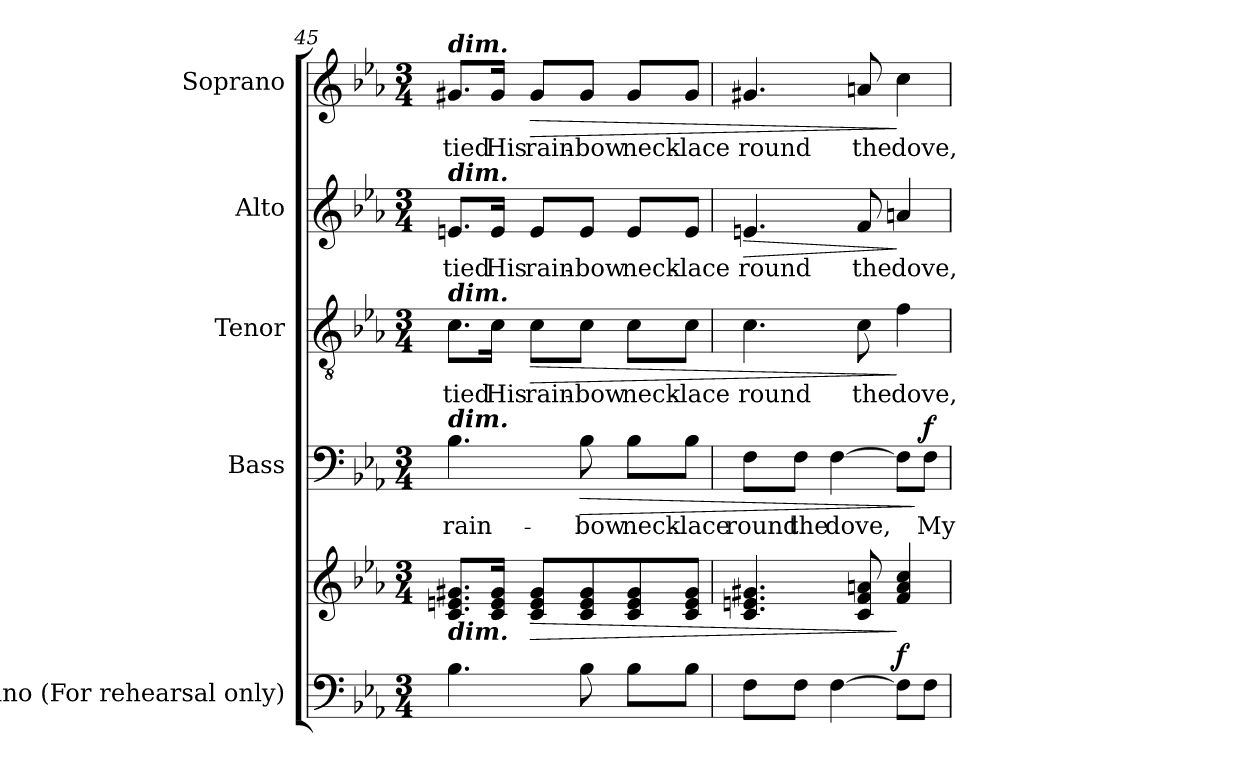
**kern	**kern	**dynam	**kern	**text	**dynam	**kern	**text	**dynam	**kern	**text	**dynam	**kern	**text	**dynam
*part5	*part5	*part5	*part4	*part4	*part4	*part3	*part3	*part3	*part2	*part2	*part2	*part1	*part1	*part1
*staff6	*staff5	*staff5/6	*staff4	*staff4	*staff4	*staff3	*staff3	*staff3	*staff2	*staff2	*staff2	*staff1	*staff1	*staff1
*I"Piano (For rehearsal only)	*	*	*I"Bass	*	*	*I"Tenor	*	*	*I"Alto	*	*	*I"Soprano	*	*
*I'Pno.	*	*	*I'B.	*	*	*I'T.	*	*	*I'A.	*	*	*I'S.	*	*
!!LO:LB:g=z
*clefF4	*clefG2	*	*clefF4	*	*	*clefGv2	*	*	*clefG2	*	*	*clefG2	*	*
*	*	*	*	*	*	*ITrd7c12	*	*	*	*	*	*	*	*
*k[b-e-a-]	*k[b-e-a-]	*	*k[b-e-a-]	*	*	*k[b-e-a-]	*	*	*k[b-e-a-]	*	*	*k[b-e-a-]	*	*
*E-:	*E-:	*	*E-:	*	*	*E-:	*	*	*E-:	*	*	*E-:	*	*
*M3/4	*M3/4	*	*M3/4	*	*	*M3/4	*	*	*M3/4	*	*	*M3/4	*	*
=45	=45	=45	=45	=45	=45	=45	=45	=45	=45	=45	=45	=45	=45	=45
!	!	!	!	!LO:LY:b:color=#000000	!	!	!	!	!	!	!	!	!	!
!	!	!	!	!	!	!	!LO:LY:b:color=#000000	!	!	!	!	!	!	!
!	!	!	!	!	!	!	!	!	!	!LO:LY:b:color=#000000	!	!	!	!
!	!	!	!	!	!	!	!	!	!	!	!	!LO:TX:a:Bi:t=dim.	!	!
!	!	!	!	!	!	!	!	!	!LO:TX:a:Bi:t=dim.	!	!	!	!	!
!	!	!	!	!	!	!LO:TX:a:Bi:t=dim.	!	!	!	!	!	!	!	!
!	!	!	!LO:TX:a:Bi:t=dim.	!	!	!	!	!	!	!	!	!	!	!
!	!LO:TX:b:Bi:t=dim.	!	!	!	!	!	!	!	!	!	!	!	!	!
!	!	!	!	!	!	!	!	!	!	!	!	!	!LO:LY:b:color=#000000	!
4.B-i\	8.ci/ 8.eni 8.g#XiL	.	4.B-i\	rain-	.	8.Ci\L	tied	.	8.eni/L	tied	.	8.g#Xi/L	tied	.
!	!	!	!	!	!	!	!LO:LY:b:color=#000000	!	!	!	!	!	!	!
!	!	!	!	!	!	!	!	!	!	!LO:LY:b:color=#000000	!	!	!	!
!	!	!	!	!	!	!	!	!	!	!	!	!	!LO:LY:b:color=#000000	!
.	16ci/ 16ei 16g#iJk	.	.	.	.	16Ci\Jk	His	.	16ei/Jk	His	.	16g#i/Jk	His	.
!	!	!LO:HP:b	!	!	!	!	!	!	!	!	!	!	!	!
!	!	!	!	!	!	!	!LO:LY:b:color=#000000	!LO:HP:b	!	!	!	!	!	!
!	!	!	!	!	!	!	!	!	!	!LO:LY:b:color=#000000	!	!	!	!
!	!	!	!	!	!	!	!	!	!	!	!	!	!LO:LY:b:color=#000000	!LO:HP:b
.	8ci/ 8ei 8g#iL	>	.	.	.	8Ci\L	rain-	>	8ei/L	rain-	.	8g#i/L	rain-	>
!	!	!	!	!LO:LY:b:color=#000000	!LO:HP:b	!	!	!	!	!	!	!	!	!
!	!	!	!	!	!	!	!LO:LY:b:color=#000000	!	!	!	!	!	!	!
!	!	!	!	!	!	!	!	!	!	!LO:LY:b:color=#000000	!	!	!	!
!	!	!	!	!	!	!	!	!	!	!	!	!	!LO:LY:b:color=#000000	!
8B-i\	8ci/ 8ei 8g#i	.	8B-i\	-bow	>	8Ci\J	-bow	.	8ei/J	-bow	.	8g#i/J	-bow	.
!	!	!	!	!LO:LY:b:color=#000000	!	!	!	!	!	!	!	!	!	!
!	!	!	!	!	!	!	!LO:LY:b:color=#000000	!	!	!	!	!	!	!
!	!	!	!	!	!	!	!	!	!	!LO:LY:b:color=#000000	!	!	!	!
!	!	!	!	!	!	!	!	!	!	!	!	!	!LO:LY:b:color=#000000	!
8B-i\L	8ci/ 8ei 8g#i	.	8B-i\L	neck-	.	8Ci\L	neck-	.	8ei/L	neck-	.	8g#i/L	neck-	.
!	!	!	!	!LO:LY:b:color=#000000	!	!	!	!	!	!	!	!	!	!
!	!	!	!	!	!	!	!LO:LY:b:color=#000000	!	!	!	!	!	!	!
!	!	!	!	!	!	!	!	!	!	!LO:LY:b:color=#000000	!	!	!	!
!	!	!	!	!	!	!	!	!	!	!	!	!	!LO:LY:b:color=#000000	!
8B-i\J	8ci/ 8ei 8g#iJ	.	8B-i\J	-lace	.	8Ci\J	-lace	.	8ei/J	-lace	.	8g#i/J	-lace	.
=46	=46	=46	=46	=46	=46	=46	=46	=46	=46	=46	=46	=46	=46	=46
!	!	!	!	!LO:LY:b:color=#000000	!	!	!	!	!	!	!	!	!	!
!	!	!	!	!	!	!	!LO:LY:b:color=#000000	!	!	!	!	!	!	!
!	!	!	!	!	!	!	!	!	!	!LO:LY:b:color=#000000	!LO:HP:b	!	!	!
!	!	!	!	!	!	!	!	!	!	!	!	!	!LO:LY:b:color=#000000	!
8Fi\L	4.ci/ 4.eni 4.g#Xi	.	8Fi\L	round	.	4.Ci\	round	.	4.eni/	round	>	4.g#Xi/	round	.
!	!	!	!	!LO:LY:b:color=#000000	!	!	!	!	!	!	!	!	!	!
8Fi\J	.	.	8Fi\J	the	.	.	.	.	.	.	.	.	.	.
!	!	!	!	!LO:LY:b:color=#000000	!	!	!	!	!	!	!	!	!	!
[>4Fi\	.	.	[>4Fi\	dove,	.	.	.	.	.	.	.	.	.	.
!	!	!	!	!	!	!	!LO:LY:b:color=#000000	!	!	!	!	!	!	!
!	!	!	!	!	!	!	!	!	!	!LO:LY:b:color=#000000	!	!	!	!
!	!	!	!	!	!	!	!	!	!	!	!	!	!LO:LY:b:color=#000000	!
.	8ci/ 8fi 8ani	.	.	.	.	8Ci\	the	.	8fi/	the	.	8ani/	the	.
!	!	!	!	!	!	!	!LO:LY:b:color=#000000	!	!	!	!	!	!	!
!	!	!	!	!	!	!	!	!	!	!LO:LY:b:color=#000000	!	!	!	!
!	!	!	!	!	!	!	!	!	!	!	!	!	!LO:LY:b:color=#000000	!
8Fi\L]	4fi/ 4ai 4cci	] f	8Fi\L]	.	.	4Fi\	dove,	]	4ani/	dove,	]	4cci\	dove,	]
!	!	!	!	!LO:LY:b:color=#000000	!	!	!	!	!	!	!	!	!	!
8Fi\J	.	.	8Fi\J	My	] f	.	.	.	.	.	.	.	.	.
=	=	=	=	=	=	=	=	=	=	=	=	=	=	=
*-	*-	*-	*-	*-	*-	*-	*-	*-	*-	*-	*-	*-	*-	*-
